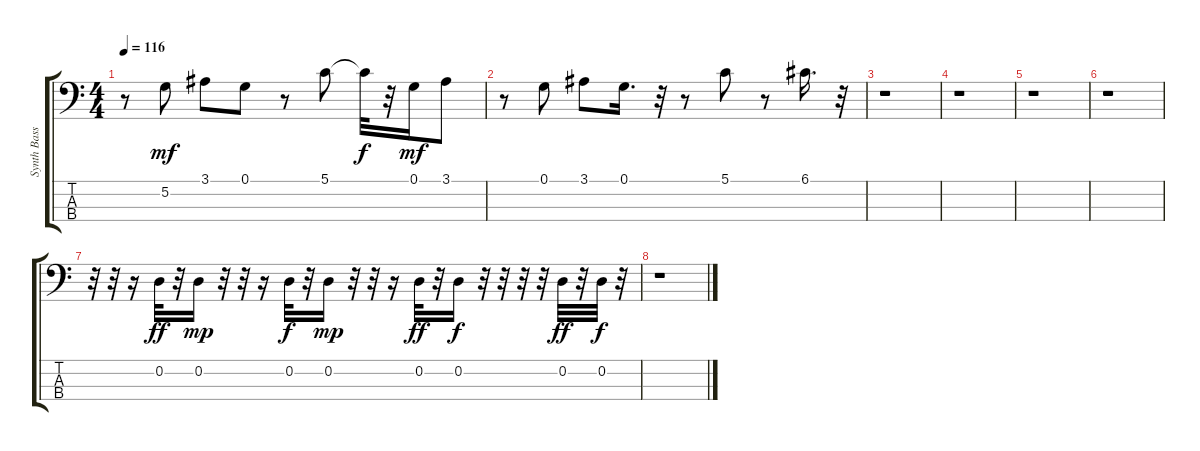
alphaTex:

\track ("Synth Bass 1" "Synth Bass") {instrument synthbass1}
\staff {score tabs}
\tuning (G2 D2 A1 E1) {hide}
\ts (4 4)
\tempo 116
\clef f4
\ks c
r.8{dy mf} 5.2.8 3.1.8 0.1.8 r.8 5.1.8 5.1{t}.32{dy f} r.32 0.1.16{dy mf} 3.1.8 |
r.8 0.1.8 3.1.8 0.1.16{d} r.32 r.8 5.1.8 r.8 6.1.16{d} r.32 |
r.1 |
r.1 |
r.1 |
r.1 |
r.32 r.32 r.16 0.2.32{dy ff} r.32 0.2.16{dy mp} r.32 r.32 r.16 0.2.32{dy f} r.32 0.2.16{dy mp} r.32 r.32 r.16 0.2.32{dy ff} r.32 0.2.16{dy f} r.32 r.32 r.32 r.32 0.2.32{dy ff} r.32 0.2.32{dy f} r.32 |
r.1
